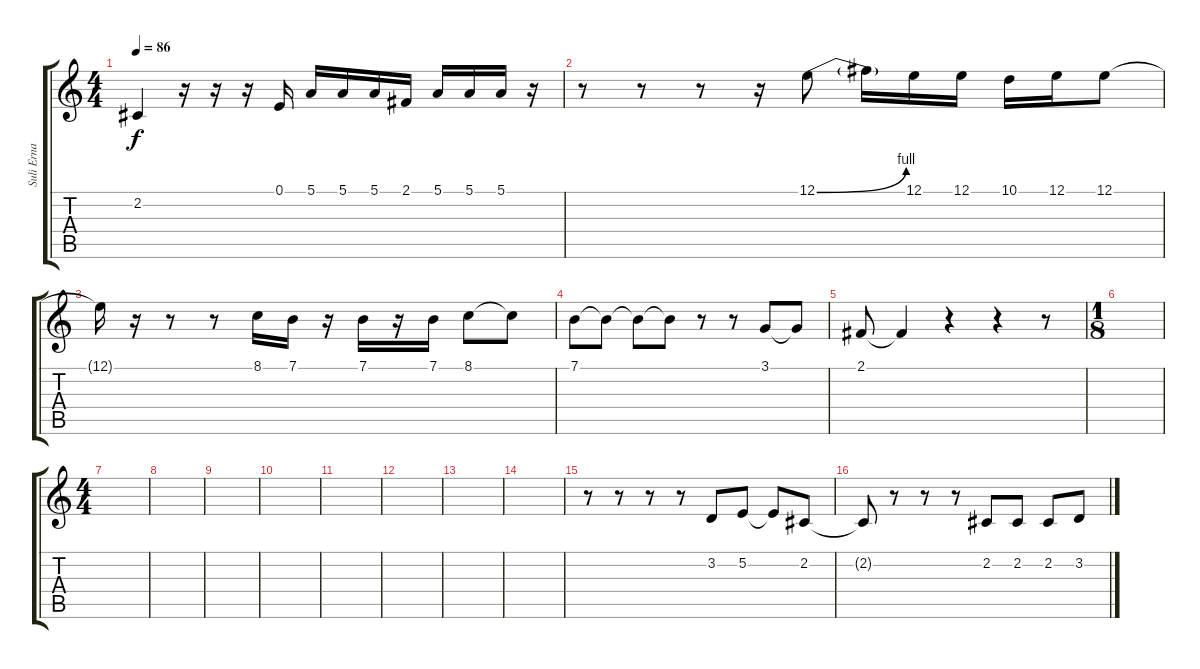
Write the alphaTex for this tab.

\track ("Suli Erna" "Suli Erna") {instrument lead2sawtooth}
\staff {score tabs}
\tuning (E4 B3 G3 D3 A2 D2) {hide}
\ts (4 4)
\tempo 86
\clef g2
\ks c
2.2{t}.4{dy f} r.16 r.16 r.16 0.1.16 5.1.16 5.1.16 5.1.16 2.1.16 5.1.16 5.1.16 5.1.16 r.16 |
r.8 r.8 r.8 r.16 12.1{be (bend 0 0 60 4)}.8 12.1{t}.16 12.1.16 12.1.16 10.1.16 12.1.16 12.1.8 |
12.1{t}.16 r.16 r.8 r.8 8.1.16 7.1.16 r.16 7.1.16 r.16 7.1.16 8.1.8 8.1{t}.8 |
7.1.8 7.1{t}.8 7.1{t}.8 7.1{t}.8 r.8 r.8 3.1.8 3.1{t}.8 |
2.1.8 2.1{t}.4 r.4 r.4 r.8 |
\ts (1 8)
|
\ts (4 4)
|
|
|
|
|
|
|
|
r.8 r.8 r.8 r.8 3.2.8 5.2.8 5.2{t}.8 2.2.8 |
2.2{t}.8 r.8 r.8 r.8 2.2.8 2.2.8 2.2.8 3.2.8
